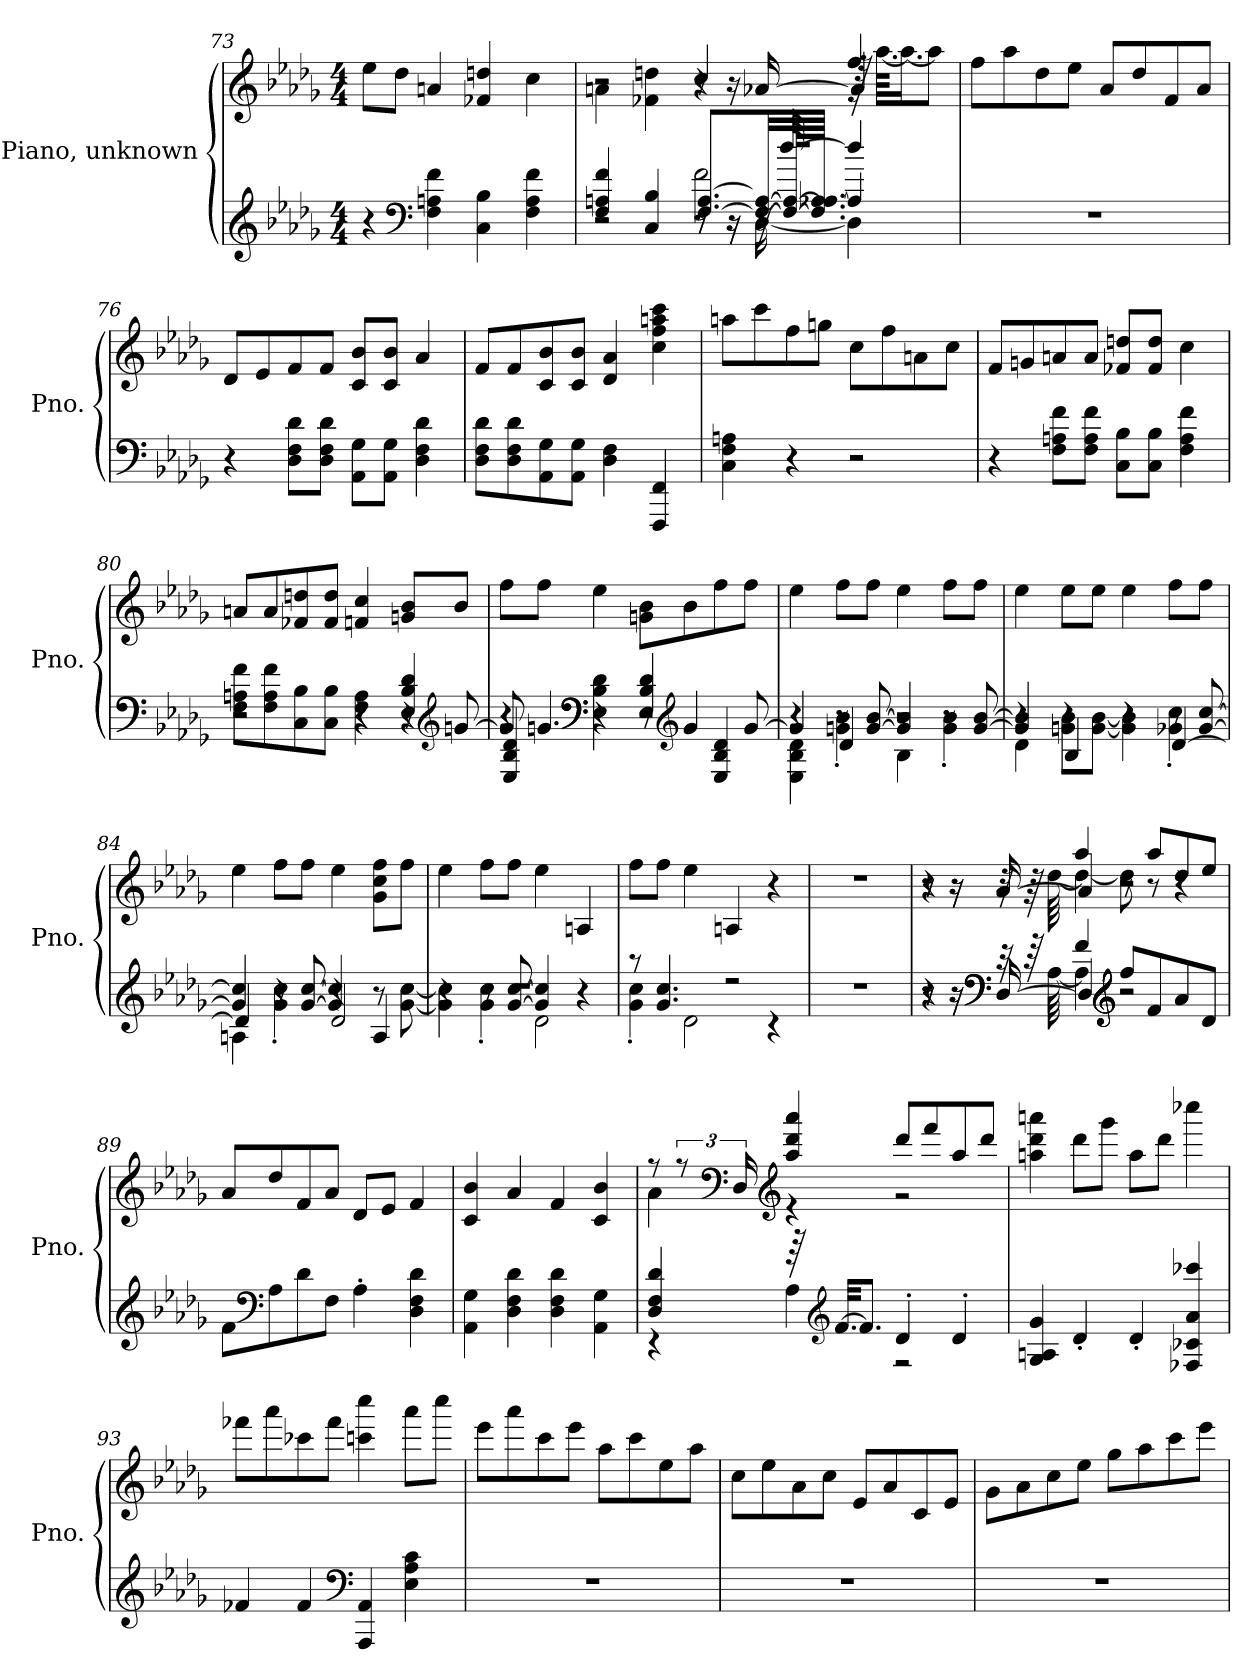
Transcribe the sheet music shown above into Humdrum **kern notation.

**kern	**kern
*part1	*part1
*staff2	*staff1
*I"Piano, unknown	*
*I'Pno.	*
*clefG2	*clefG2
*k[b-e-a-d-g-]	*k[b-e-a-d-g-]
*M4/4	*M4/4
=73	=73
4r	8ee-\L
.	8dd-\J
*clefF4	*
4F\ 4An\ 4f\	4an/
4C\ 4B-\	4f-X/ 4ddn/
4F\ 4A\ 4f\	4cc\
!!LO:LB:g=z
=74	=74
*^	*^
*	*^	*	*^
*	*	*^	*	*	*
2r	2r	4F/ 4An/ 4f/	2r	2r	4an\	2r
.	.	4C/ 4B-/	.	.	4f-X\ 4ddn\	.
8r	2f\	[8.F/ [8.A/L	8r	4cc/	4r	8r
16r	.	.	16r	.	.	16r
32r	.	32F/_ 32A/_LL	[16D-\	.	.	[16a-X/
[32dd-/	.	128F/_ 128A/_KL	.	.	.	.
.	.	64.F/] [64.A-X/ 64.A/]JJJJ	.	.	.	.
4dd-/]	.	4A-/]	4D-\]	4ff/	128r	4a-/]
.	.	.	.	.	[64.aa-\KKLL	.
.	.	.	.	.	16.aa-\J_	.
.	.	.	.	.	8aa-\J]	.
*v	*v	*v	*v	*	*	*
*	*v	*v	*v
=75	=75
1r	8ff\L
.	8aa-\
.	8dd-\
.	8ee-\J
.	8a-/L
.	8dd-/
.	8f/
.	8a-/J
=76	=76
4r	8d-/L
.	8e-/
8D-\ 8F\ 8d-\L	8f/
8D-\ 8F\ 8d-\J	8f/J
8AA-\ 8G-\L	8c/ 8b-/L
8AA-\ 8G-\J	8c/ 8b-/J
4D-\ 4F\ 4d-\	4a-/
!!LO:LB:g=z
=77	=77
8D-\ 8F\ 8d-\L	8f/L
8D-\ 8F\ 8d-\	8f/
8AA-\ 8G-\	8c/ 8b-/
8AA-\ 8G-\J	8c/ 8b-/J
4D-\ 4F\	4d-/ 4a-/
4FFF/ 4FF/	4cc\ 4ff\ 4aan\ 4ccc\
=78	=78
4C\ 4F\ 4An\	8aan\L
.	8ccc\
4r	8ff\
.	8ggn\J
2r	8cc\L
.	8ff\
.	8an\
.	8cc\J
=79	=79
4r	8f/L
.	8gn/
8F\ 8An\ 8f\L	8an/
8F\ 8A\ 8f\J	8a/J
8C\ 8B-\L	8f-X/ 8ddn/L
8C\ 8B-\J	8f-/ 8dd/J
4F\ 4A\ 4f\	4cc\
=80	=80
*^	*
*	*^	*
2r	8F\ 8An\ 8f\L	2r	8an/L
.	8F\ 8A\ 8f\	.	8a/
.	8C\ 8B-\	.	8f-X/ 8ddn/
.	8C\ 8B-\J	.	8f-/ 8dd/J
4r	4F\ 4A\	4r	4fn/ 4cc/
8r	4r	4E-/ 4B-/ 4d-/	8gn/ 8b-/L
*clefG2	*	*	*
[8gn/	.	.	8b-/J
!!LO:PB:g=z
=81	=81	=81	=81
8g/]	4r	4E-/ 4B-/ 4d-/	8ff\L
4.gn/	.	.	8ff\J
*clefF4	*	*	*
.	4E-\ 4B-\ 4d-\	4r	4ee-\
8r	2r	4E-/ 4B-/ 4d-/	8gn\ 8b-\L
*clefG2	*	*	*
4g/	.	.	8b-\
.	.	4E-/ 4B-/ 4d-/	8ff\
[8g/	.	.	8ff\J
=82	=82	=82	=82
4g/]	4E-\ 4B-\ 4d-\	4r	4ee-\
8r	4gn\' 4b-\'	4d-/	8ff\L
[8g/ [8b-/	.	.	8ff\J
4g/] 4b-/]	4B-\	2r	4ee-\
8r	4g\' 4b-\'	.	8ff\L
[8g/ [8b-/	.	.	8ff\J
=83	=83	=83	=83
4g/] 4b-/]	4d-\	4r	4ee-\
4r	8gn\ 8b-\L	4B-/	8ee-\L
.	[8g\ [8b-\J	.	8ee-\J
4r	4g\] 4b-\]	4r	4ee-\
8r	4g-X\' 4cc\'	[4d-/	8ff\L
[8g-/ [8cc/	.	.	8ff\J
=84	=84	=84	=84
4g-/] 4cc/]	4An\	4d-/]	4ee-\
4r	4g-\' 4cc\'	8r	8ff\L
.	.	[8g-/ [8cc/	8ff\J
2d-/	4r	4g-/] 4cc/]	4ee-\
.	8r	4A/	8g-\ 8cc\ 8ff\L
.	[8g-\ [8cc\	.	8ff\J
!!LO:LB:g=z
=85	=85	=85	=85
1r	4g-\] 4cc\]	4r	4ee-\
.	4g-\' 4cc\'	8r	8ff\L
.	.	[8g-/ [8cc/	8ff\J
.	2d-\	4g-/] 4cc/]	4ee-\
.	.	4r	4An/
*	*v	*v	*
=86	=86	=86
8r	4g-\' 4cc\'	8ff\L
4.g-/ 4.cc/	.	8ff\J
.	2d-\	4ee-\
2r	.	4An/
.	4r	4r
*v	*v	*
=87	=87
1r	1r
=88	=88
*^	*^
*	*^	*	*^
4r	8r	8r	4r	8r	8r
.	16r	16r	.	16r	16r
*clefF4	*	*	*	*	*
.	32r	[16D-/	.	32r	[16a-/
.	64r	.	.	64r	.
.	[64A-\	.	.	[64dd-\	.
4f/	4A-\]	4D-/]	4aa-/	4dd-\_	4a-/]
*clefG2	*	*	*	*	*
8ff/L	2r	2r	8r	8dd-\]	2r
8f/	.	.	8aa-/L	8r	.
8a-/	.	.	8dd-/	4r	.
8d-/J	.	.	8ee-/J	.	.
*v	*v	*v	*	*	*
*	*v	*v	*v
=89	=89
8f\L	8a-/L
*clefF4	*
8A-\	8dd-/
8d-\	8f/
8F\J	8a-/J
4A-'\	8d-/L
.	8e-/J
4D-\ 4F\ 4d-\	4f/
!!LO:LB:g=z
=90	=90
4AA-\ 4G-\	4c/ 4b-/
4D-\ 4F\ 4d-\	4a-/
4D-\ 4F\ 4d-\	4f/
4AA-\ 4G-\	4c/ 4b-/
=91	=91
*^	*^
4D-/ 4F/ 4d-/	4r	8r	4a-\
.	.	12r	.
*	*	*clefF4	*
.	.	24D-/	.
*	*	*clefG2	*
64r	4A-\	4aa-/ 4ddd-/ 4aaa-/	4r
*clefG2	*	*	*
[32.f/KKL	.	.	.
8.f/J]	.	.	.
4d-'/	2r	8ddd-/L	2r
.	.	8fff/	.
4d-'/	.	8aa-/	.
.	.	8ddd-/J	.
*v	*v	*	*
*	*v	*v
=92	=92
4G-/ 4An/ 4g-/	4aan\ 4ddd-\ 4aaan\
4d-'/	8ddd-\L
.	8ggg-\J
4d-'/	8aa\L
.	8ddd-\J
4F-X/ 4c-X/ 4a-/ 4ccc-X/	4cccc-X\
!!LO:LB:g=z
=93	=93
4f-X/	8fff-X\L
.	8aaa-\
4f-/	8ccc-X\
.	8fff-\J
*clefF4	*
4AAA-/ 4AA-/	4cccn\ 4cccc\
4E-\ 4A-\ 4c\	8aaa-\L
.	8cccc\J
=94	=94
1r	8eee-\L
.	8aaa-\
.	8ccc\
.	8eee-\J
.	8aa-\L
.	8ccc\
.	8ee-\
.	8aa-\J
=95	=95
1r	8cc\L
.	8ee-\
.	8a-\
.	8cc\J
.	8e-/L
.	8a-/
.	8c/
.	8e-/J
=96	=96
1r	8g-\L
.	8a-\
.	8cc\
.	8ee-\J
.	8gg-\L
.	8aa-\
.	8ccc\
.	8eee-\J
=	=
*-	*-
